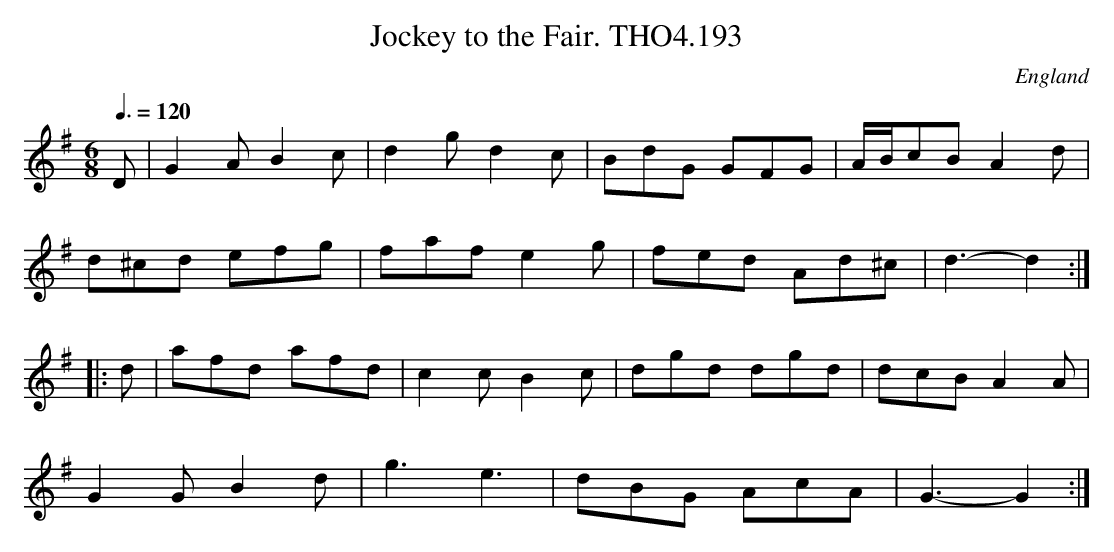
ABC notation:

X:1
T:Jockey to the Fair. THO4.193
O:England
M:6/8
L:1/8
Q:3/8=120
K:G major
D|G2 A B2 c|d2 g d2 c|BdG GFG|A/B/cB A2 d|
d^cd efg|faf e2 g|fed Ad^c|d3-d2:|
|:d|afd afd|c2 c B2 c|dgd dgd|dcB A2 A|
G2 G B2 d|g3 e3|dBG AcA|G3-G2:|
